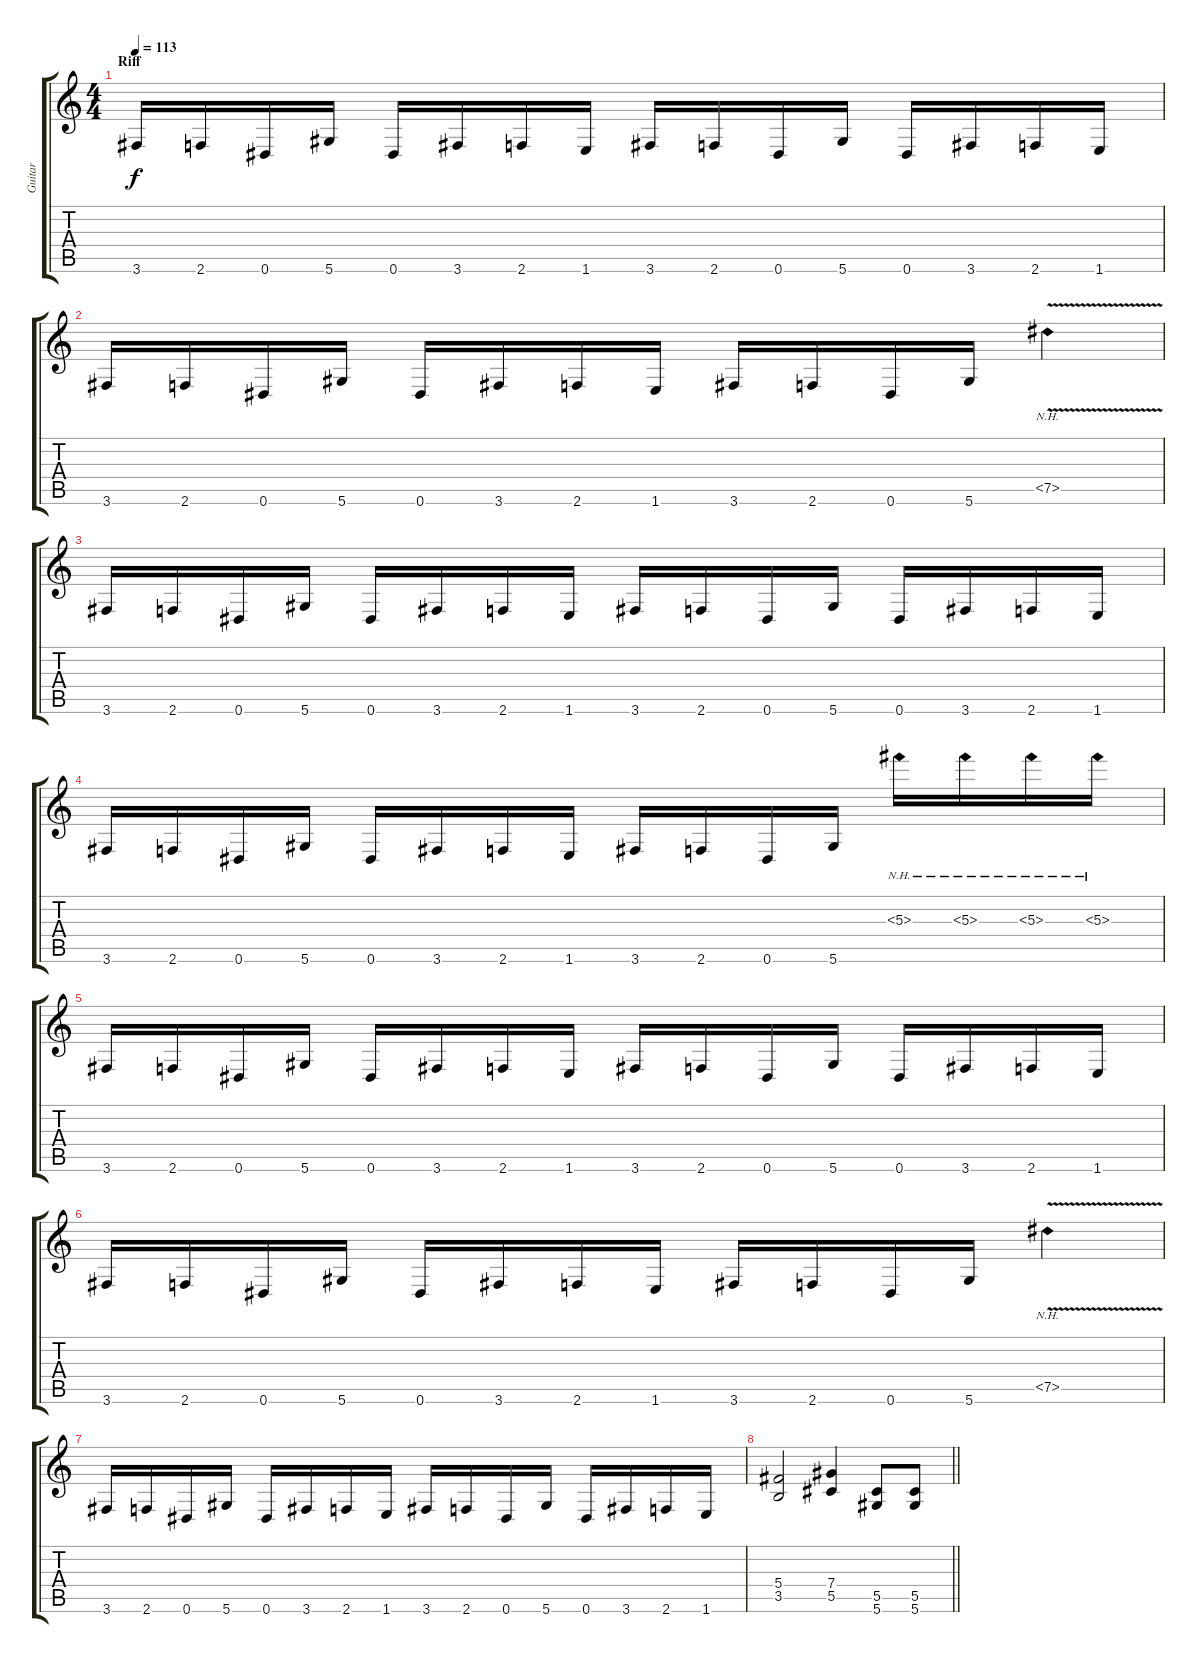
\track ("Guitar" "Guitar") {instrument distortionguitar}
\staff {score tabs}
\tuning (Eb4 Bb3 Gb3 Db3 Ab2 Eb2) {hide}
\ts (4 4)
\section ("" "Riff")
\tempo 113
\clef g2
\ks c
3.6.16{dy f instrument distortionguitar} 2.6.16 0.6.16 5.6.16 0.6.16 3.6.16 2.6.16 1.6.16 3.6.16 2.6.16 0.6.16 5.6.16 0.6.16 3.6.16 2.6.16 1.6.16 |
3.6.16 2.6.16 0.6.16 5.6.16 0.6.16 3.6.16 2.6.16 1.6.16 3.6.16 2.6.16 0.6.16 5.6.16 7.5{nh v}.4 |
3.6.16 2.6.16 0.6.16 5.6.16 0.6.16 3.6.16 2.6.16 1.6.16 3.6.16 2.6.16 0.6.16 5.6.16 0.6.16 3.6.16 2.6.16 1.6.16 |
3.6.16 2.6.16 0.6.16 5.6.16 0.6.16 3.6.16 2.6.16 1.6.16 3.6.16 2.6.16 0.6.16 5.6.16 5.3{nh}.16 5.3{nh}.16 5.3{nh}.16 5.3{nh}.16 |
3.6.16 2.6.16 0.6.16 5.6.16 0.6.16 3.6.16 2.6.16 1.6.16 3.6.16 2.6.16 0.6.16 5.6.16 0.6.16 3.6.16 2.6.16 1.6.16 |
3.6.16 2.6.16 0.6.16 5.6.16 0.6.16 3.6.16 2.6.16 1.6.16 3.6.16 2.6.16 0.6.16 5.6.16 7.5{nh v}.4 |
3.6.16 2.6.16 0.6.16 5.6.16 0.6.16 3.6.16 2.6.16 1.6.16 3.6.16 2.6.16 0.6.16 5.6.16 0.6.16 3.6.16 2.6.16 1.6.16 |
\barLineRight lightlight
(5.4 3.5).2 (7.4 5.5).4 (5.5 5.6).8 (5.5 5.6).8
